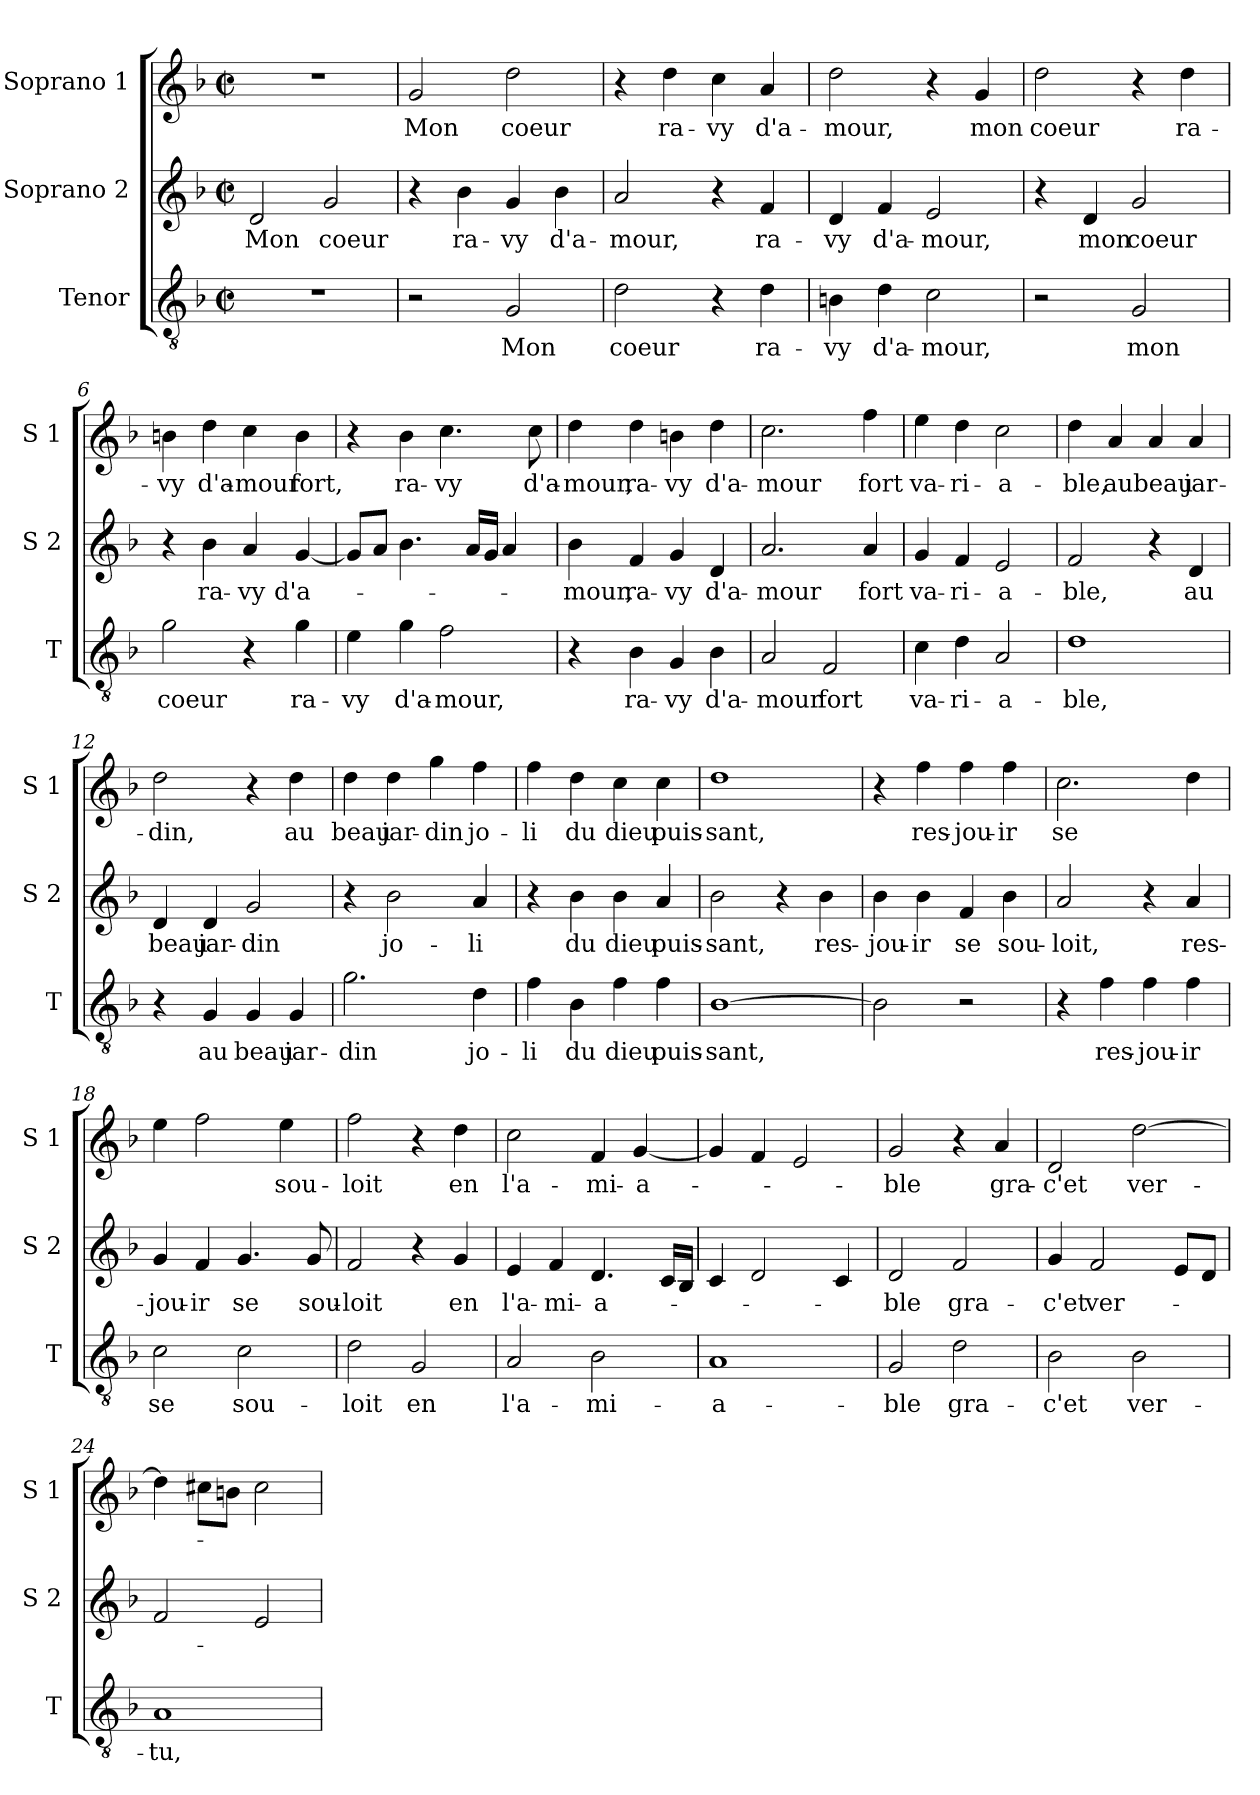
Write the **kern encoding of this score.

**kern	**text	**kern	**text	**kern	**text
*part3	*part3	*part2	*part2	*part1	*part1
*staff3	*staff3	*staff2	*staff2	*staff1	*staff1
*I"Tenor	*	*I"Soprano 2	*	*I"Soprano 1	*
*I'T	*	*I'S 2	*	*I'S 1	*
*clefGv2	*	*clefG2	*	*clefG2	*
*k[b-]	*	*k[b-]	*	*k[b-]	*
*F:	*	*F:	*	*F:	*
*M2/2	*	*M2/2	*	*M2/2	*
*met(c|)	*	*met(c|)	*	*met(c|)	*
=1	=1	=1	=1	=1	=1
!	!	!	!LO:LY:b	!	!
1r	.	2d/	Mon	1r	.
!	!	!	!LO:LY:b	!	!
.	.	2g/	coeur	.	.
=2	=2	=2	=2	=2	=2
!	!	!	!	!	!LO:LY:b
2r	.	4r	.	2g/	Mon
!	!	!	!LO:LY:b	!	!
.	.	4b-\	ra-	.	.
!	!LO:LY:b	!	!LO:LY:b	!	!LO:LY:b
2G/	Mon	4g/	-vy	2dd\	coeur
!	!	!	!LO:LY:b	!	!
.	.	4b-\	d'a-	.	.
=3	=3	=3	=3	=3	=3
!	!LO:LY:b	!	!LO:LY:b	!	!
2d\	coeur	2a/	-mour,	4r	.
!	!	!	!	!	!LO:LY:b
.	.	.	.	4dd\	ra-
!	!	!	!	!	!LO:LY:b
4r	.	4r	.	4cc\	-vy
!	!LO:LY:b	!	!LO:LY:b	!	!LO:LY:b
4d\	ra-	4f/	ra-	4a/	d'a-
=4	=4	=4	=4	=4	=4
!	!LO:LY:b	!	!LO:LY:b	!	!LO:LY:b
4Bn\	-vy	4d/	-vy	2dd\	-mour,
!	!LO:LY:b	!	!LO:LY:b	!	!
4d\	d'a-	4f/	d'a-	.	.
!	!LO:LY:b	!	!LO:LY:b	!	!
2c\	-mour,	2e/	-mour,	4r	.
!	!	!	!	!	!LO:LY:b
.	.	.	.	4g/	mon
=5	=5	=5	=5	=5	=5
!	!	!	!	!	!LO:LY:b
2r	.	4r	.	2dd\	coeur
!	!	!	!LO:LY:b	!	!
.	.	4d/	mon	.	.
!	!LO:LY:b	!	!LO:LY:b	!	!
2G/	mon	2g/	coeur	4r	.
!	!	!	!	!	!LO:LY:b
.	.	.	.	4dd\	ra-
!!LO:LB:g=z
=6	=6	=6	=6	=6	=6
!	!LO:LY:b	!	!	!	!LO:LY:b
2g\	coeur	4r	.	4bn\	-vy
!	!	!	!LO:LY:b	!	!LO:LY:b
.	.	4b-\	ra-	4dd\	d'a-
!	!	!	!LO:LY:b	!	!LO:LY:b
4r	.	4a/	-vy	4cc\	-mour
!	!LO:LY:b	!	!LO:LY:b	!	!LO:LY:b
4g\	ra-	[4g/	d'a-	4b\	fort,
=7	=7	=7	=7	=7	=7
!	!LO:LY:b	!	!	!	!
4e\	-vy	8g/L]	.	4r	.
.	.	8a/J	.	.	.
!	!LO:LY:b	!	!	!	!LO:LY:b
4g\	d'a-	4.b-\	.	4b-\	ra-
!	!LO:LY:b	!	!	!	!LO:LY:b
2f\	-mour,	.	.	4.cc\	-vy
.	.	16a/LL	.	.	.
.	.	16g/JJ	.	.	.
.	.	4a/	.	.	.
!	!	!	!	!	!LO:LY:b
.	.	.	.	8cc\	d'a-
=8	=8	=8	=8	=8	=8
!	!	!	!LO:LY:b	!	!LO:LY:b
4r	.	4b-\	-mour,	4dd\	-mour,
!	!LO:LY:b	!	!LO:LY:b	!	!LO:LY:b
4B-\	ra-	4f/	ra-	4dd\	ra-
!	!LO:LY:b	!	!LO:LY:b	!	!LO:LY:b
4G/	-vy	4g/	-vy	4bn\	-vy
!	!LO:LY:b	!	!LO:LY:b	!	!LO:LY:b
4B-\	d'a-	4d/	d'a-	4dd\	d'a-
=9	=9	=9	=9	=9	=9
!	!LO:LY:b	!	!LO:LY:b	!	!LO:LY:b
2A/	-mour	2.a/	-mour	2.cc\	-mour
!	!LO:LY:b	!	!	!	!
2F/	fort	.	.	.	.
!	!	!	!LO:LY:b	!	!LO:LY:b
.	.	4a/	fort	4ff\	fort
=10	=10	=10	=10	=10	=10
!	!LO:LY:b	!	!LO:LY:b	!	!LO:LY:b
4c\	va-	4g/	va-	4ee\	va-
!	!LO:LY:b	!	!LO:LY:b	!	!LO:LY:b
4d\	-ri-	4f/	-ri-	4dd\	-ri-
!	!LO:LY:b	!	!LO:LY:b	!	!LO:LY:b
2A/	-a-	2e/	-a-	2cc\	-a-
=11	=11	=11	=11	=11	=11
!	!LO:LY:b	!	!LO:LY:b	!	!LO:LY:b
1d	-ble,	2f/	-ble,	4dd\	-ble,
!	!	!	!	!	!LO:LY:b
.	.	.	.	4a/	au
!	!	!	!	!	!LO:LY:b
.	.	4r	.	4a/	beau
!	!	!	!LO:LY:b	!	!LO:LY:b
.	.	4d/	au	4a/	jar-
!!LO:LB:g=z
=12	=12	=12	=12	=12	=12
!	!	!	!LO:LY:b	!	!LO:LY:b
4r	.	4d/	beau	2dd\	-din,
!	!LO:LY:b	!	!LO:LY:b	!	!
4G/	au	4d/	jar-	.	.
!	!LO:LY:b	!	!LO:LY:b	!	!
4G/	beau	2g/	-din	4r	.
!	!LO:LY:b	!	!	!	!LO:LY:b
4G/	jar-	.	.	4dd\	au
=13	=13	=13	=13	=13	=13
!	!LO:LY:b	!	!	!	!LO:LY:b
2.g\	-din	4r	.	4dd\	beau
!	!	!	!LO:LY:b	!	!LO:LY:b
.	.	2b-\	jo-	4dd\	jar-
!	!	!	!	!	!LO:LY:b
.	.	.	.	4gg\	-din
!	!LO:LY:b	!	!LO:LY:b	!	!LO:LY:b
4d\	jo-	4a/	-li	4ff\	jo-
=14	=14	=14	=14	=14	=14
!	!LO:LY:b	!	!	!	!LO:LY:b
4f\	-li	4r	.	4ff\	-li
!	!LO:LY:b	!	!LO:LY:b	!	!LO:LY:b
4B-\	du	4b-\	du	4dd\	du
!	!LO:LY:b	!	!LO:LY:b	!	!LO:LY:b
4f\	dieu	4b-\	dieu	4cc\	dieu
!	!LO:LY:b	!	!LO:LY:b	!	!LO:LY:b
4f\	puis-	4a/	puis-	4cc\	puis-
=15	=15	=15	=15	=15	=15
!	!LO:LY:b	!	!LO:LY:b	!	!LO:LY:b
[1B-	-sant,	2b-\	-sant,	1dd	-sant,
.	.	4r	.	.	.
!	!	!	!LO:LY:b	!	!
.	.	4b-\	res-	.	.
=16	=16	=16	=16	=16	=16
!	!	!	!LO:LY:b	!	!
2B-\]	.	4b-\	-jou-	4r	.
!	!	!	!LO:LY:b	!	!LO:LY:b
.	.	4b-\	-ir	4ff\	res-
!	!	!	!LO:LY:b	!	!LO:LY:b
2r	.	4f/	se	4ff\	-jou-
!	!	!	!LO:LY:b	!	!LO:LY:b
.	.	4b-\	sou-	4ff\	-ir
=17	=17	=17	=17	=17	=17
!	!	!	!LO:LY:b	!	!LO:LY:b
4r	.	2a/	-loit,	2.cc\	se
!	!LO:LY:b	!	!	!	!
4f\	res-	.	.	.	.
!	!LO:LY:b	!	!	!	!
4f\	-jou-	4r	.	.	.
!	!LO:LY:b	!	!LO:LY:b	!	!
4f\	-ir	4a/	res-	4dd\	.
!!LO:PB:g=z
=18	=18	=18	=18	=18	=18
!	!LO:LY:b	!	!LO:LY:b	!	!
2c\	se	4g/	-jou-	4ee\	.
!	!	!	!LO:LY:b	!	!
.	.	4f/	-ir	2ff\	.
!	!LO:LY:b	!	!LO:LY:b	!	!
2c\	sou-	4.g/	se	.	.
!	!	!	!	!	!LO:LY:b
.	.	.	.	4ee\	sou-
!	!	!	!LO:LY:b	!	!
.	.	8g/	sou-	.	.
=19	=19	=19	=19	=19	=19
!	!LO:LY:b	!	!LO:LY:b	!	!LO:LY:b
2d\	-loit	2f/	-loit	2ff\	-loit
!	!LO:LY:b	!	!	!	!
2G/	en	4r	.	4r	.
!	!	!	!LO:LY:b	!	!LO:LY:b
.	.	4g/	en	4dd\	en
=20	=20	=20	=20	=20	=20
!	!LO:LY:b	!	!LO:LY:b	!	!LO:LY:b
2A/	l'a-	4e/	l'a-	2cc\	l'a-
!	!	!	!LO:LY:b	!	!
.	.	4f/	-mi-	.	.
!	!LO:LY:b	!	!LO:LY:b	!	!LO:LY:b
2B-\	-mi-	4.d/	-a-	4f/	-mi-
!	!	!	!	!	!LO:LY:b
.	.	.	.	[4g/	-a-
.	.	16c/LL	.	.	.
.	.	16B-/JJ	.	.	.
=21	=21	=21	=21	=21	=21
!	!LO:LY:b	!	!	!	!
1A	-a-	4c/	.	4g/]	.
.	.	2d/	.	4f/	.
.	.	.	.	2e/	.
.	.	4c/	.	.	.
=22	=22	=22	=22	=22	=22
!	!LO:LY:b	!	!LO:LY:b	!	!LO:LY:b
2G/	-ble	2d/	-ble	2g/	-ble
!	!LO:LY:b	!	!LO:LY:b	!	!
2d\	gra-	2f/	gra-	4r	.
!	!	!	!	!	!LO:LY:b
.	.	.	.	4a/	gra-
=23	=23	=23	=23	=23	=23
!	!LO:LY:b	!	!LO:LY:b	!	!LO:LY:b
2B-\	-c'et	4g/	-c'et	2d/	-c'et
!	!	!	!LO:LY:b	!	!
.	.	2f/	ver-	.	.
!	!LO:LY:b	!	!	!	!LO:LY:b
2B-\	ver-	.	.	[2dd\	ver-
.	.	8e/L	.	.	.
.	.	8d/J	.	.	.
!!LO:LB:g=z
=24	=24	=24	=24	=24	=24
!	!LO:LY:b	!	!	!	!
1A	-tu,	2f/	.	4dd\]	.
.	.	.	.	8cc#X\L	.
.	.	.	.	8bn\J	.
.	.	2e/	.	2cc#\	.
=	=	=	=	=	=
*-	*-	*-	*-	*-	*-
